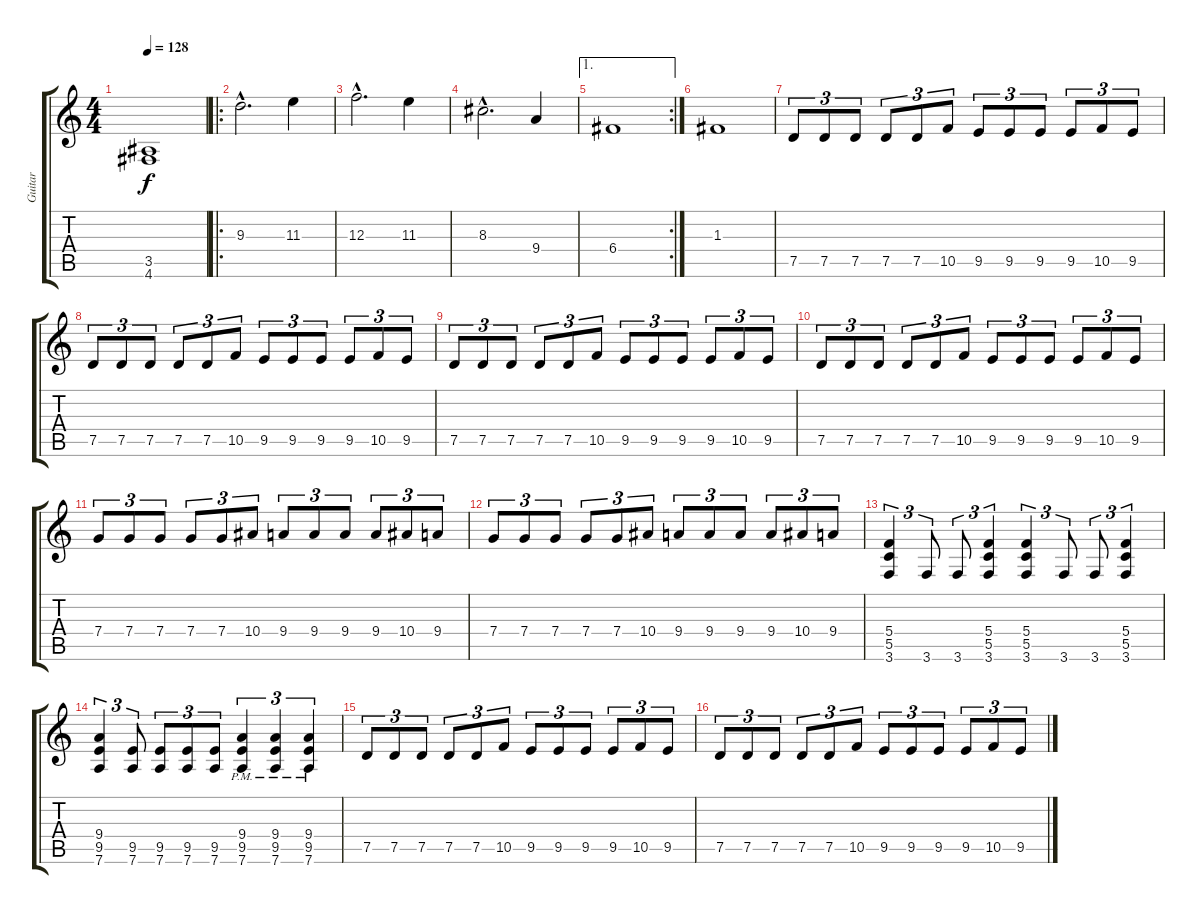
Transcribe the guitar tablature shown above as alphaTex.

\track ("Guitar " "Guitar ") {instrument overdrivenguitar}
\staff {score tabs}
\tuning (D4 A3 F3 C3 G2 D2) {hide}
\ts (4 4)
\tempo 128
\clef g2
\ks c
(3.5 4.6).1{dy f} |
\ro
9.3{hac}.2{d} 11.3.4 |
12.3{hac}.2{d} 11.3.4 |
8.3{hac}.2{d} 9.4.4 |
\ae 1
\rc 2
6.4.1 |
1.3.1 |
7.5.8{tu (3 2)} 7.5.8{tu (3 2)} 7.5.8{tu (3 2)} 7.5.8{tu (3 2)} 7.5.8{tu (3 2)} 10.5.8{tu (3 2)} 9.5.8{tu (3 2)} 9.5.8{tu (3 2)} 9.5.8{tu (3 2)} 9.5.8{tu (3 2)} 10.5.8{tu (3 2)} 9.5.8{tu (3 2)} |
7.5.8{tu (3 2)} 7.5.8{tu (3 2)} 7.5.8{tu (3 2)} 7.5.8{tu (3 2)} 7.5.8{tu (3 2)} 10.5.8{tu (3 2)} 9.5.8{tu (3 2)} 9.5.8{tu (3 2)} 9.5.8{tu (3 2)} 9.5.8{tu (3 2)} 10.5.8{tu (3 2)} 9.5.8{tu (3 2)} |
7.5.8{tu (3 2)} 7.5.8{tu (3 2)} 7.5.8{tu (3 2)} 7.5.8{tu (3 2)} 7.5.8{tu (3 2)} 10.5.8{tu (3 2)} 9.5.8{tu (3 2)} 9.5.8{tu (3 2)} 9.5.8{tu (3 2)} 9.5.8{tu (3 2)} 10.5.8{tu (3 2)} 9.5.8{tu (3 2)} |
7.5.8{tu (3 2)} 7.5.8{tu (3 2)} 7.5.8{tu (3 2)} 7.5.8{tu (3 2)} 7.5.8{tu (3 2)} 10.5.8{tu (3 2)} 9.5.8{tu (3 2)} 9.5.8{tu (3 2)} 9.5.8{tu (3 2)} 9.5.8{tu (3 2)} 10.5.8{tu (3 2)} 9.5.8{tu (3 2)} |
7.4.8{tu (3 2)} 7.4.8{tu (3 2)} 7.4.8{tu (3 2)} 7.4.8{tu (3 2)} 7.4.8{tu (3 2)} 10.4.8{tu (3 2)} 9.4.8{tu (3 2)} 9.4.8{tu (3 2)} 9.4.8{tu (3 2)} 9.4.8{tu (3 2)} 10.4.8{tu (3 2)} 9.4.8{tu (3 2)} |
7.4.8{tu (3 2)} 7.4.8{tu (3 2)} 7.4.8{tu (3 2)} 7.4.8{tu (3 2)} 7.4.8{tu (3 2)} 10.4.8{tu (3 2)} 9.4.8{tu (3 2)} 9.4.8{tu (3 2)} 9.4.8{tu (3 2)} 9.4.8{tu (3 2)} 10.4.8{tu (3 2)} 9.4.8{tu (3 2)} |
(5.4 5.5 3.6).4{tu (3 2)} 3.6.8{tu (3 2)} 3.6.8{tu (3 2)} (5.4 5.5 3.6).4{tu (3 2)} (5.4 5.5 3.6).4{tu (3 2)} 3.6.8{tu (3 2)} 3.6.8{tu (3 2)} (5.4 5.5 3.6).4{tu (3 2)} |
(9.4 9.5 7.6).4{tu (3 2)} (9.5 7.6).8{tu (3 2)} (9.5 7.6).8{tu (3 2)} (9.5 7.6).8{tu (3 2)} (9.5 7.6).8{tu (3 2)} (9.4{pm} 9.5{pm} 7.6{pm}).4{tu (3 2)} (9.4{pm} 9.5{pm} 7.6{pm}).4{tu (3 2)} (9.4{pm} 9.5{pm} 7.6{pm}).4{tu (3 2)} |
7.5.8{tu (3 2)} 7.5.8{tu (3 2)} 7.5.8{tu (3 2)} 7.5.8{tu (3 2)} 7.5.8{tu (3 2)} 10.5.8{tu (3 2)} 9.5.8{tu (3 2)} 9.5.8{tu (3 2)} 9.5.8{tu (3 2)} 9.5.8{tu (3 2)} 10.5.8{tu (3 2)} 9.5.8{tu (3 2)} |
7.5.8{tu (3 2)} 7.5.8{tu (3 2)} 7.5.8{tu (3 2)} 7.5.8{tu (3 2)} 7.5.8{tu (3 2)} 10.5.8{tu (3 2)} 9.5.8{tu (3 2)} 9.5.8{tu (3 2)} 9.5.8{tu (3 2)} 9.5.8{tu (3 2)} 10.5.8{tu (3 2)} 9.5.8{tu (3 2)}
